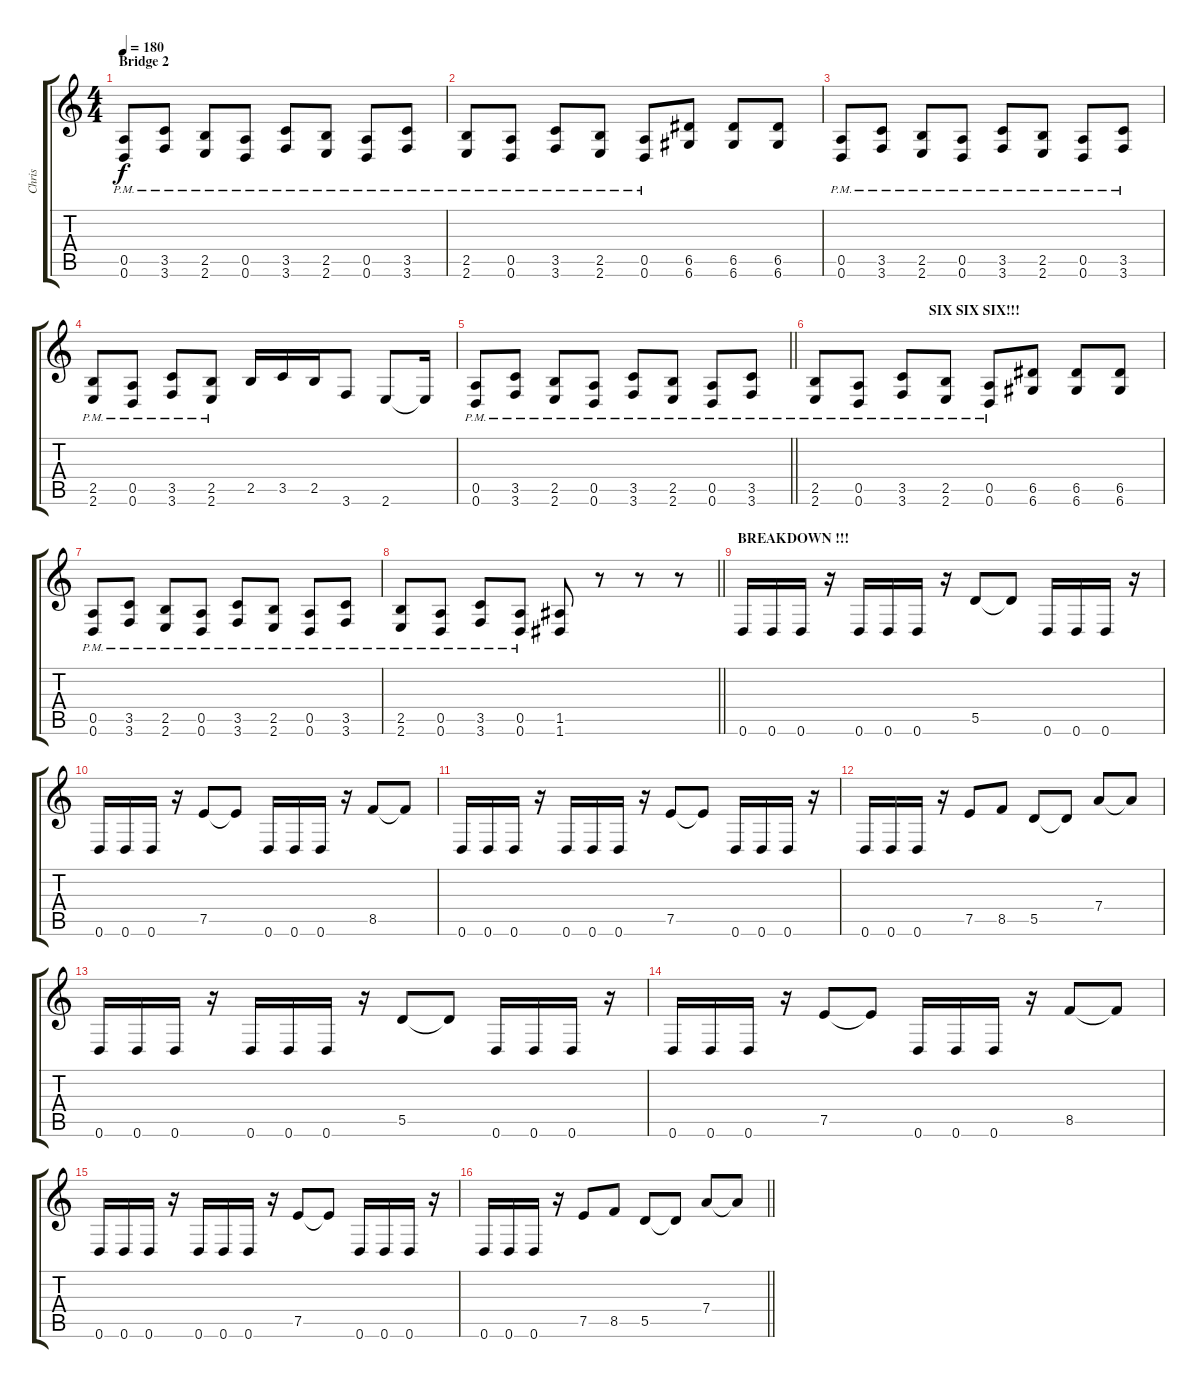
\track ("Chris" "Chris") {instrument distortionguitar}
\staff {score tabs}
\tuning (E4 B3 G3 D3 A2 D2) {hide}
\ts (4 4)
\section ("" "Bridge 2")
\tempo 180
\clef g2
\ks c
(0.5{pm} 0.6{pm}).8{dy f} (3.5{pm} 3.6{pm}).8 (2.5{pm} 2.6{pm}).8 (0.5{pm} 0.6{pm}).8 (3.5{pm} 3.6{pm}).8 (2.5{pm} 2.6{pm}).8 (0.5{pm} 0.6{pm}).8 (3.5{pm} 3.6{pm}).8 |
(2.5{pm} 2.6{pm}).8 (0.5{pm} 0.6{pm}).8 (3.5{pm} 3.6{pm}).8 (2.5{pm} 2.6{pm}).8 (0.5{pm} 0.6{pm}).8 (6.5 6.6).8 (6.5 6.6).8 (6.5 6.6).8 |
(0.5{pm} 0.6{pm}).8 (3.5{pm} 3.6{pm}).8 (2.5{pm} 2.6{pm}).8 (0.5{pm} 0.6{pm}).8 (3.5{pm} 3.6{pm}).8 (2.5{pm} 2.6{pm}).8 (0.5{pm} 0.6{pm}).8 (3.5{pm} 3.6{pm}).8 |
(2.5{pm} 2.6{pm}).8 (0.5{pm} 0.6{pm}).8 (3.5{pm} 3.6{pm}).8 (2.5{pm} 2.6{pm}).8 2.5.16 3.5.16 2.5.16 3.6.8 2.6.8 2.6{t}.16 |
\barLineRight lightlight
(0.5{pm} 0.6{pm}).8 (3.5{pm} 3.6{pm}).8 (2.5{pm} 2.6{pm}).8 (0.5{pm} 0.6{pm}).8 (3.5{pm} 3.6{pm}).8 (2.5{pm} 2.6{pm}).8 (0.5{pm} 0.6{pm}).8 (3.5{pm} 3.6{pm}).8 |
\section ("" "                                  SIX SIX SIX!!!")
(2.5{pm} 2.6{pm}).8 (0.5{pm} 0.6{pm}).8 (3.5{pm} 3.6{pm}).8 (2.5{pm} 2.6{pm}).8 (0.5{pm} 0.6{pm}).8 (6.5 6.6).8 (6.5 6.6).8 (6.5 6.6).8 |
(0.5{pm} 0.6{pm}).8 (3.5{pm} 3.6{pm}).8 (2.5{pm} 2.6{pm}).8 (0.5{pm} 0.6{pm}).8 (3.5{pm} 3.6{pm}).8 (2.5{pm} 2.6{pm}).8 (0.5{pm} 0.6{pm}).8 (3.5{pm} 3.6{pm}).8 |
\barLineRight lightlight
(2.5{pm} 2.6{pm}).8 (0.5{pm} 0.6{pm}).8 (3.5{pm} 3.6{pm}).8 (0.5{pm} 0.6{pm}).8 (1.5 1.6).8 r.8 r.8 r.8 |
\section ("" "BREAKDOWN !!!")
0.6.16 0.6.16 0.6.16 r.16 0.6.16 0.6.16 0.6.16 r.16 5.5.8 5.5{t}.8 0.6.16 0.6.16 0.6.16 r.16 |
0.6.16 0.6.16 0.6.16 r.16 7.5.8 7.5{t}.8 0.6.16 0.6.16 0.6.16 r.16 8.5.8 8.5{t}.8 |
0.6.16 0.6.16 0.6.16 r.16 0.6.16 0.6.16 0.6.16 r.16 7.5.8 7.5{t}.8 0.6.16 0.6.16 0.6.16 r.16 |
0.6.16 0.6.16 0.6.16 r.16 7.5.8 8.5.8 5.5.8 5.5{t}.8 7.4.8 7.4{t}.8 |
0.6.16 0.6.16 0.6.16 r.16 0.6.16 0.6.16 0.6.16 r.16 5.5.8 5.5{t}.8 0.6.16 0.6.16 0.6.16 r.16 |
0.6.16 0.6.16 0.6.16 r.16 7.5.8 7.5{t}.8 0.6.16 0.6.16 0.6.16 r.16 8.5.8 8.5{t}.8 |
0.6.16 0.6.16 0.6.16 r.16 0.6.16 0.6.16 0.6.16 r.16 7.5.8 7.5{t}.8 0.6.16 0.6.16 0.6.16 r.16 |
\barLineRight lightlight
0.6.16 0.6.16 0.6.16 r.16 7.5.8 8.5.8 5.5.8 5.5{t}.8 7.4.8 7.4{t}.8
